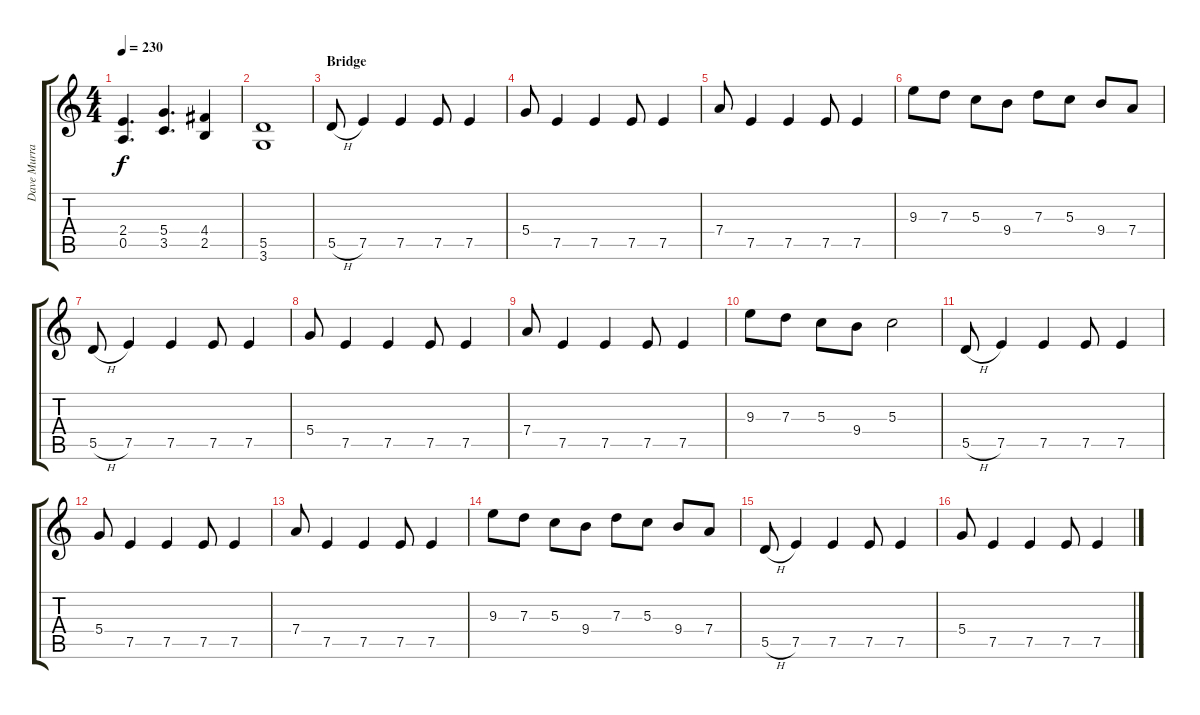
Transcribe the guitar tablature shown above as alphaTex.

\track ("Dave Murray" "Dave Murra") {instrument distortionguitar}
\staff {score tabs}
\tuning (E4 B3 G3 D3 A2 E2) {hide}
\ts (4 4)
\tempo 230
\clef g2
\ks c
(2.4 0.5).4{d dy f} (5.4 3.5).4{d} (4.4 2.5).4 |
(5.5 3.6).1 |
\section ("" "Bridge")
5.5{h}.8 7.5.4 7.5.4 7.5.8 7.5.4 |
5.4.8 7.5.4 7.5.4 7.5.8 7.5.4 |
7.4.8 7.5.4 7.5.4 7.5.8 7.5.4 |
9.3.8 7.3.8 5.3.8 9.4.8 7.3.8 5.3.8 9.4.8 7.4.8 |
5.5{h}.8 7.5.4 7.5.4 7.5.8 7.5.4 |
5.4.8 7.5.4 7.5.4 7.5.8 7.5.4 |
7.4.8 7.5.4 7.5.4 7.5.8 7.5.4 |
9.3.8 7.3.8 5.3.8 9.4.8 5.3.2 |
5.5{h}.8 7.5.4 7.5.4 7.5.8 7.5.4 |
5.4.8 7.5.4 7.5.4 7.5.8 7.5.4 |
7.4.8 7.5.4 7.5.4 7.5.8 7.5.4 |
9.3.8 7.3.8 5.3.8 9.4.8 7.3.8 5.3.8 9.4.8 7.4.8 |
5.5{h}.8 7.5.4 7.5.4 7.5.8 7.5.4 |
5.4.8 7.5.4 7.5.4 7.5.8 7.5.4
